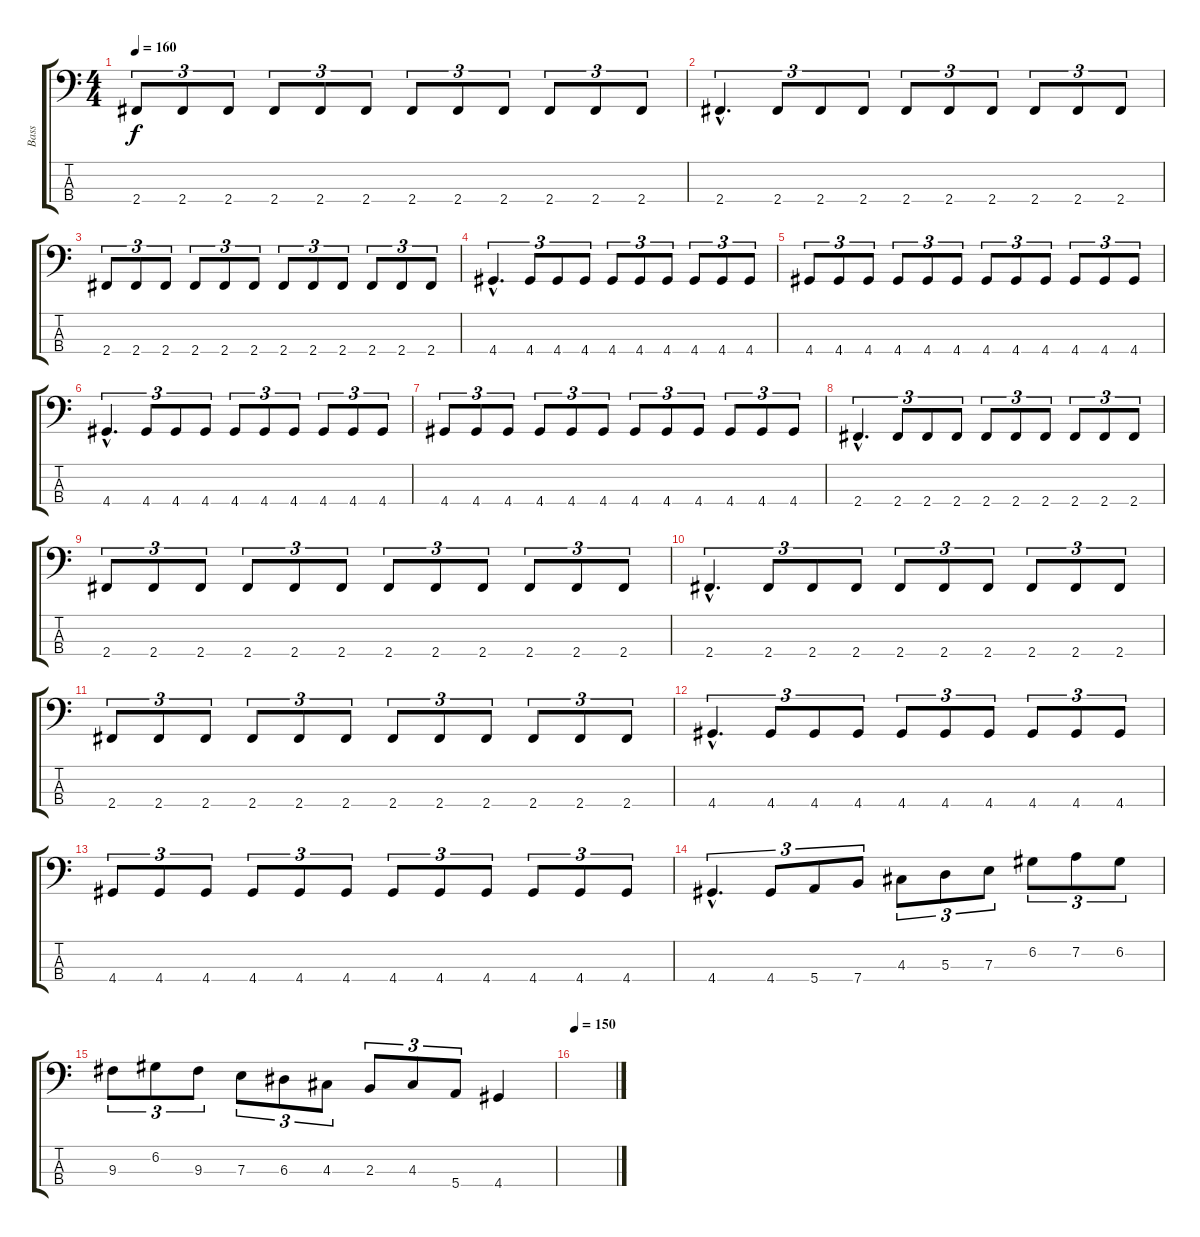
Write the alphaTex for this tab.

\track ("Bass" "Bass") {instrument electricbassfinger}
\staff {score tabs}
\tuning (G2 D2 A1 E1) {hide}
\ts (4 4)
\tempo 160
\clef f4
\ks c
2.4.8{tu (3 2) dy f} 2.4.8{tu (3 2)} 2.4.8{tu (3 2)} 2.4.8{tu (3 2)} 2.4.8{tu (3 2)} 2.4.8{tu (3 2)} 2.4.8{tu (3 2)} 2.4.8{tu (3 2)} 2.4.8{tu (3 2)} 2.4.8{tu (3 2)} 2.4.8{tu (3 2)} 2.4.8{tu (3 2)} |
2.4{hac}.4{d tu (3 2)} 2.4.8{tu (3 2)} 2.4.8{tu (3 2)} 2.4.8{tu (3 2)} 2.4.8{tu (3 2)} 2.4.8{tu (3 2)} 2.4.8{tu (3 2)} 2.4.8{tu (3 2)} 2.4.8{tu (3 2)} 2.4.8{tu (3 2)} |
2.4.8{tu (3 2)} 2.4.8{tu (3 2)} 2.4.8{tu (3 2)} 2.4.8{tu (3 2)} 2.4.8{tu (3 2)} 2.4.8{tu (3 2)} 2.4.8{tu (3 2)} 2.4.8{tu (3 2)} 2.4.8{tu (3 2)} 2.4.8{tu (3 2)} 2.4.8{tu (3 2)} 2.4.8{tu (3 2)} |
4.4{hac}.4{d tu (3 2)} 4.4.8{tu (3 2)} 4.4.8{tu (3 2)} 4.4.8{tu (3 2)} 4.4.8{tu (3 2)} 4.4.8{tu (3 2)} 4.4.8{tu (3 2)} 4.4.8{tu (3 2)} 4.4.8{tu (3 2)} 4.4.8{tu (3 2)} |
4.4.8{tu (3 2)} 4.4.8{tu (3 2)} 4.4.8{tu (3 2)} 4.4.8{tu (3 2)} 4.4.8{tu (3 2)} 4.4.8{tu (3 2)} 4.4.8{tu (3 2)} 4.4.8{tu (3 2)} 4.4.8{tu (3 2)} 4.4.8{tu (3 2)} 4.4.8{tu (3 2)} 4.4.8{tu (3 2)} |
4.4{hac}.4{d tu (3 2)} 4.4.8{tu (3 2)} 4.4.8{tu (3 2)} 4.4.8{tu (3 2)} 4.4.8{tu (3 2)} 4.4.8{tu (3 2)} 4.4.8{tu (3 2)} 4.4.8{tu (3 2)} 4.4.8{tu (3 2)} 4.4.8{tu (3 2)} |
4.4.8{tu (3 2)} 4.4.8{tu (3 2)} 4.4.8{tu (3 2)} 4.4.8{tu (3 2)} 4.4.8{tu (3 2)} 4.4.8{tu (3 2)} 4.4.8{tu (3 2)} 4.4.8{tu (3 2)} 4.4.8{tu (3 2)} 4.4.8{tu (3 2)} 4.4.8{tu (3 2)} 4.4.8{tu (3 2)} |
2.4{hac}.4{d tu (3 2)} 2.4.8{tu (3 2)} 2.4.8{tu (3 2)} 2.4.8{tu (3 2)} 2.4.8{tu (3 2)} 2.4.8{tu (3 2)} 2.4.8{tu (3 2)} 2.4.8{tu (3 2)} 2.4.8{tu (3 2)} 2.4.8{tu (3 2)} |
2.4.8{tu (3 2)} 2.4.8{tu (3 2)} 2.4.8{tu (3 2)} 2.4.8{tu (3 2)} 2.4.8{tu (3 2)} 2.4.8{tu (3 2)} 2.4.8{tu (3 2)} 2.4.8{tu (3 2)} 2.4.8{tu (3 2)} 2.4.8{tu (3 2)} 2.4.8{tu (3 2)} 2.4.8{tu (3 2)} |
2.4{hac}.4{d tu (3 2)} 2.4.8{tu (3 2)} 2.4.8{tu (3 2)} 2.4.8{tu (3 2)} 2.4.8{tu (3 2)} 2.4.8{tu (3 2)} 2.4.8{tu (3 2)} 2.4.8{tu (3 2)} 2.4.8{tu (3 2)} 2.4.8{tu (3 2)} |
2.4.8{tu (3 2)} 2.4.8{tu (3 2)} 2.4.8{tu (3 2)} 2.4.8{tu (3 2)} 2.4.8{tu (3 2)} 2.4.8{tu (3 2)} 2.4.8{tu (3 2)} 2.4.8{tu (3 2)} 2.4.8{tu (3 2)} 2.4.8{tu (3 2)} 2.4.8{tu (3 2)} 2.4.8{tu (3 2)} |
4.4{hac}.4{d tu (3 2)} 4.4.8{tu (3 2)} 4.4.8{tu (3 2)} 4.4.8{tu (3 2)} 4.4.8{tu (3 2)} 4.4.8{tu (3 2)} 4.4.8{tu (3 2)} 4.4.8{tu (3 2)} 4.4.8{tu (3 2)} 4.4.8{tu (3 2)} |
4.4.8{tu (3 2)} 4.4.8{tu (3 2)} 4.4.8{tu (3 2)} 4.4.8{tu (3 2)} 4.4.8{tu (3 2)} 4.4.8{tu (3 2)} 4.4.8{tu (3 2)} 4.4.8{tu (3 2)} 4.4.8{tu (3 2)} 4.4.8{tu (3 2)} 4.4.8{tu (3 2)} 4.4.8{tu (3 2)} |
4.4{hac}.4{d tu (3 2)} 4.4.8{tu (3 2)} 5.4.8{tu (3 2)} 7.4.8{tu (3 2)} 4.3.8{tu (3 2)} 5.3.8{tu (3 2)} 7.3.8{tu (3 2)} 6.2.8{tu (3 2)} 7.2.8{tu (3 2)} 6.2.8{tu (3 2)} |
9.3.8{tu (3 2)} 6.2.8{tu (3 2)} 9.3.8{tu (3 2)} 7.3.8{tu (3 2)} 6.3.8{tu (3 2)} 4.3.8{tu (3 2)} 2.3.8{tu (3 2)} 4.3.8{tu (3 2)} 5.4.8{tu (3 2)} 4.4.4 |
\tempo 150
